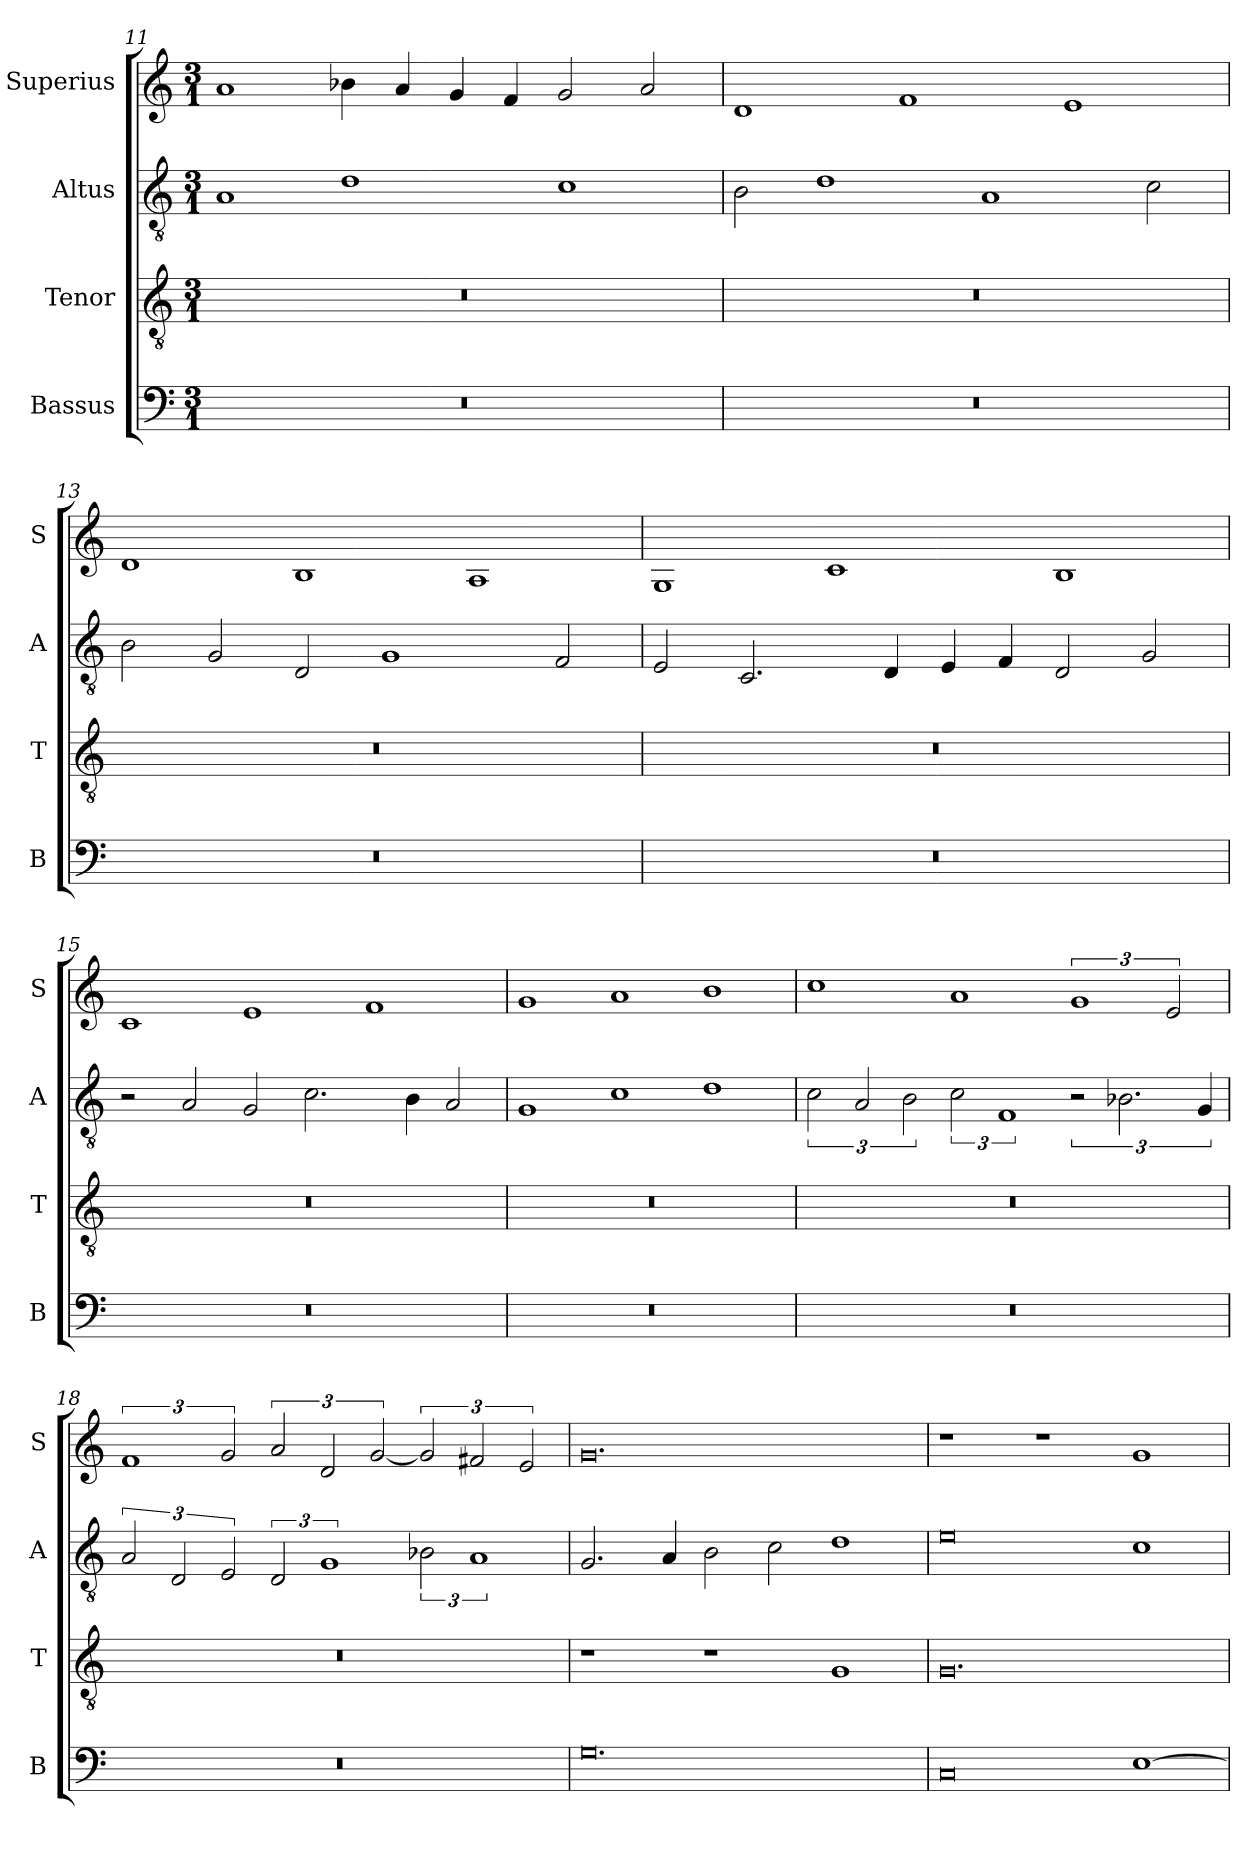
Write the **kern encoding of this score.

**kern	**kern	**kern	**kern
*part4	*part3	*part2	*part1
*staff4	*staff3	*staff2	*staff1
*I"Bassus	*I"Tenor	*I"Altus	*I"Superius
*I'B	*I'T	*I'A	*I'S
*clefF4	*clefGv2	*clefGv2	*clefG2
*k[]	*k[]	*k[]	*k[]
*M3/1	*M3/1	*M3/1	*M3/1
=11	=11	=11	=11
0.r	0.r	1A	1a
.	.	1d	4b-X\
.	.	.	4a/
.	.	.	4g/
.	.	.	4f/
.	.	1c	2g/
.	.	.	2a/
=12	=12	=12	=12
0.r	0.r	2B\	1d
.	.	1d	.
.	.	.	1f
.	.	1A	.
.	.	.	1e
.	.	2c\	.
=13	=13	=13	=13
0.r	0.r	2B\	1d
.	.	2G/	.
.	.	2D/	1B
.	.	1G	.
.	.	.	1A
.	.	2F/	.
=14	=14	=14	=14
0.r	0.r	2E/	1G
.	.	2.C/	.
.	.	.	1c
.	.	4D/	.
.	.	4E/	.
.	.	4F/	.
.	.	2D/	1B
.	.	2G/	.
=15	=15	=15	=15
0.r	0.r	2r	1c
.	.	2A/	.
.	.	2G/	1e
.	.	2.c\	.
.	.	.	1f
.	.	4B\	.
.	.	2A/	.
=16	=16	=16	=16
0.r	0.r	1G	1g
.	.	1c	1a
.	.	1d	1b
=17	=17	=17	=17
0.r	0.r	3c\	1cc
.	.	3A/	.
.	.	3B\	.
.	.	3c\	1a
.	.	3%2F	.
.	.	3r	3%2g
.	.	3.B-X\	.
.	.	.	3e/
.	.	6G/	.
=18	=18	=18	=18
0.r	0.r	3A/	3%2f
.	.	3D/	.
.	.	3E/	3g/
.	.	3D/	3a/
.	.	3%2G	3d/
.	.	.	[3g/
.	.	3B-X\	3g/]
.	.	3%2A	3f#X/
.	.	.	3e/
=19	=19	=19	=19
0.G	1r	2.G/	0.g
.	.	4A/	.
.	1r	2B\	.
.	.	2c\	.
.	1G	1d	.
=20	=20	=20	=20
0C	0.G	0e	1r
.	.	.	1r
[1E	.	1c	1g
=	=	=	=
*-	*-	*-	*-
